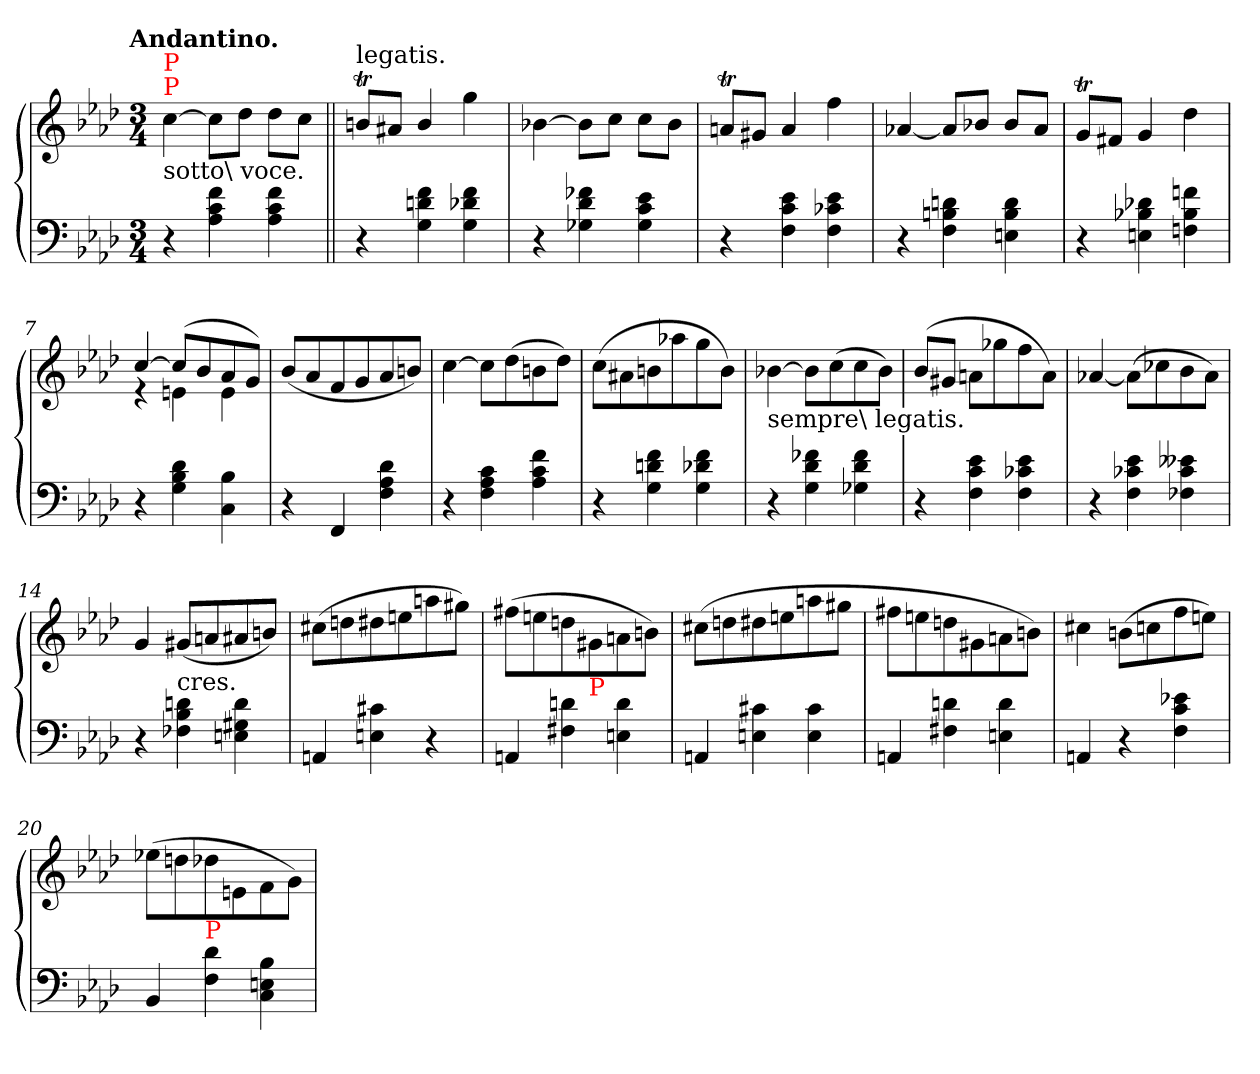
**kern	**kern
*part1	*part1
*staff2	*staff1
*clefF4	*clefG2
*k[b-e-a-d-]	*k[b-e-a-d-]
!!LO:TX:omd:t=Andantino.
*M3/4	*M3/4
*MM90	*MM90
=1	=1
!	!LO:TX:a:color=red:t=P
!	!LO:TX:b:t=sotto\ voce.
!	!LO:TX:a:color=red:t=P
4r	[4cc
4f 4c 4A-	8ccL]
.	8dd-J
4f 4c 4A-	8dd-L
.	8ccJ
=2||	=2||
!	!LO:TX:a:t=legatis.
4r	8bnt/L
.	8a#X/J
4f 4dn 4G	4b/
4f 4d-X 4G	4gg
=3	=3
4r	[4b-X
4f-X 4d- 4G-X	8b-L]
.	8ccJ
4e- 4c 4G-	8ccL
.	8b-J
=4	=4
4r	8antL
.	8g#XJ
4e- 4c 4F	4a
4e- 4c-X 4F	4ff
=5	=5
4r	[4a-X
4dn 4Bn 4F	8a-L]
.	8b-XJ
4d 4B 4En	8b-L
.	8a-J
=6	=6
4r	8gtL
.	8f#XJ
4d-X 4B-X 4En	4g
4fn 4B- 4Fn	4dd-
=7	=7
*	*^
4r	[4cc	4re
4d- 4B- 4G	(>8ccL]	4en
.	8b-	.
4B- 4C	8a-	4e
.	8gJ)	.
*	*v	*v
=8	=8
4r	(<8b-L
.	8a-
4FF	8f
.	8g
4d- 4A- 4F	8a-
.	8bnJ)
=9	=9
4r	[4cc
4c 4A- 4F	8ccL]
.	(>8dd-
4f 4c 4A-	8bn
.	8dd-J)
=10	=10
4r	(>8ccL
.	8a#X
4f 4dn 4G	8bn
.	8aa-X
4f 4d-X 4G	8gg
.	8bJ)
=11	=11
!	!LO:TX:b:t=sempre\ legatis.
4r	[4b-X
4f-X 4d- 4G	8b-L]
.	(>8cc
4f- 4d- 4G-X	8cc
.	8b-J)
=12	=12
4r	(>8b-L
.	8g#XJ
4e- 4c 4F	8anL
.	8gg-X
4e- 4c-X 4F	8ff
.	8aJ)
=13	=13
4r	[4a-X/
4e- 4c-X 4F	(>8a-\L]
.	8cc-X\
4e--X 4c- 4F-X	8b-\
.	8a-\J)
=14	=14
4r	4g
!	!LO:TX:c:t=cres.
4dn 4B- 4F-X	(<8g#XL
.	8an
4d 4G#X 4En	8a#X
.	8bnJ)
=15	=15
4AAn	(>8cc#XL
.	8ddn
4c#X 4En	8dd#X
.	8een
4r	8aa
.	8gg#XJ)
=16	=16
4AAn	(>8ff#XL
.	8een
4dn 4F#X	8ddn
!	!LO:TX:b:color=red:t=P
.	8g#X
4d 4En	8an
.	8bnJ)
=17	=17
4AAn	(>8cc#XL
.	8ddn
4c#X 4En	8dd#X
.	8een
4c# 4E	8aan
.	8gg#XJ
=18	=18
4AAn	8ff#XL
.	8een
4dn 4F#X	8ddn
.	8g#X
4d 4En	8an
.	8bnJ)
=19	=19
4AAn	4cc#X
4r	(>8bnL
.	8ccn
4e-X 4c 4F	8ff
.	8eenJ)
=20	=20
4BB-	(>8ee-X\L
.	8ddn\
!	!LO:TX:b:color=red:t=P
4d- 4F	8dd-X\
.	8en\
4B- 4En 4C	8f\
.	8g\J)
=	=
*-	*-
